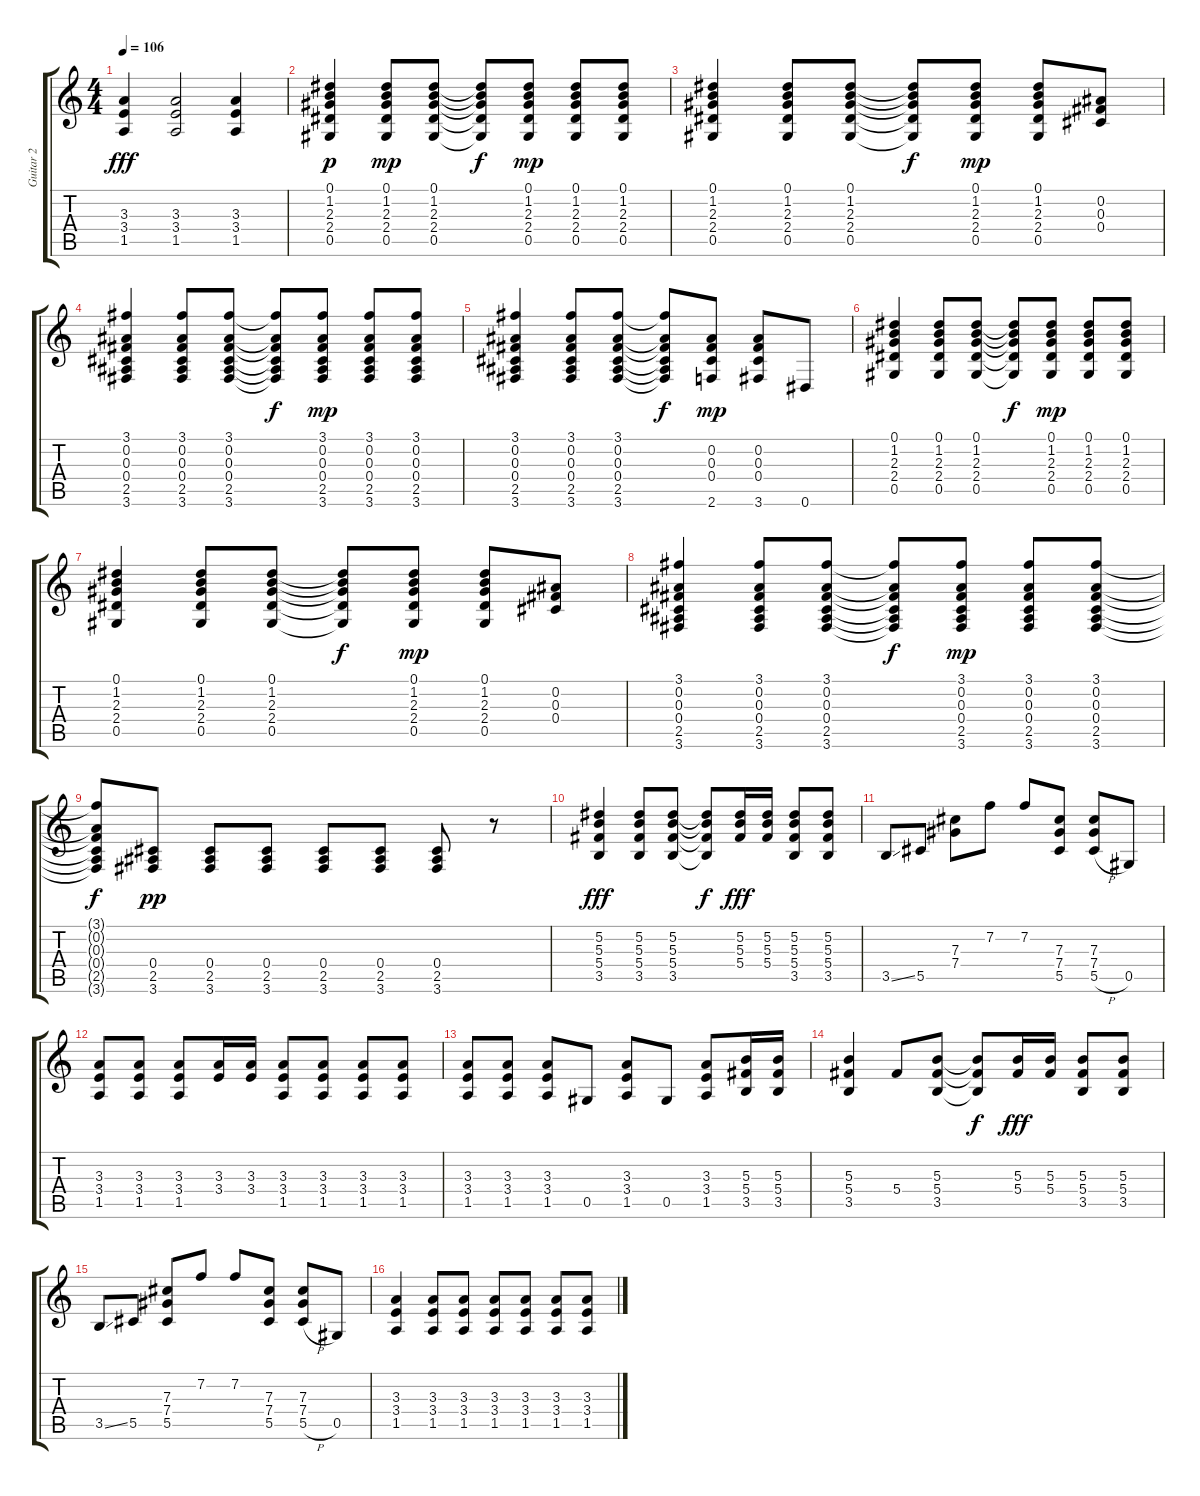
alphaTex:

\track ("Guitar 2" "Guitar 2") {instrument electricguitarclean}
\staff {score tabs}
\tuning (Eb4 Bb3 Gb3 Db3 Ab2 Eb2) {hide}
\ts (4 4)
\tempo 106
\clef g2
\ks c
(3.3 3.4 1.5).4{dy fff} (3.3 3.4 1.5).2 (3.3 3.4 1.5).4 |
(0.1 1.2 2.3 2.4 0.5).4{dy p instrument electricguitarclean} (0.1 1.2 2.3 2.4 0.5).8{dy mp} (0.1 1.2 2.3 2.4 0.5).8 (0.1{t} 1.2{t} 2.3{t} 2.4{t} 0.5{t}).8{dy f} (0.1 1.2 2.3 2.4 0.5).8{dy mp} (0.1 1.2 2.3 2.4 0.5).8 (0.1 1.2 2.3 2.4 0.5).8 |
(0.1 1.2 2.3 2.4 0.5).4 (0.1 1.2 2.3 2.4 0.5).8 (0.1 1.2 2.3 2.4 0.5).8 (0.1{t} 1.2{t} 2.3{t} 2.4{t} 0.5{t}).8{dy f} (0.1 1.2 2.3 2.4 0.5).8{dy mp} (0.1 1.2 2.3 2.4 0.5).8 (0.2 0.3 0.4).8 |
(3.1 0.2 0.3 0.4 2.5 3.6).4 (3.1 0.2 0.3 0.4 2.5 3.6).8 (3.1 0.2 0.3 0.4 2.5 3.6).8 (3.1{t} 0.2{t} 0.3{t} 0.4{t} 2.5{t} 3.6{t}).8{dy f} (3.1 0.2 0.3 0.4 2.5 3.6).8{dy mp} (3.1 0.2 0.3 0.4 2.5 3.6).8 (3.1 0.2 0.3 0.4 2.5 3.6).8 |
(3.1 0.2 0.3 0.4 2.5 3.6).4 (3.1 0.2 0.3 0.4 2.5 3.6).8 (3.1 0.2 0.3 0.4 2.5 3.6).8 (3.1{t} 0.2{t} 0.3{t} 0.4{t} 2.5{t} 3.6{t}).8{dy f} (0.2 0.3 0.4 2.6).8{dy mp} (0.2 0.3 0.4 3.6).8 0.6.8 |
(0.1 1.2 2.3 2.4 0.5).4 (0.1 1.2 2.3 2.4 0.5).8 (0.1 1.2 2.3 2.4 0.5).8 (0.1{t} 1.2{t} 2.3{t} 2.4{t} 0.5{t}).8{dy f} (0.1 1.2 2.3 2.4 0.5).8{dy mp} (0.1 1.2 2.3 2.4 0.5).8 (0.1 1.2 2.3 2.4 0.5).8 |
(0.1 1.2 2.3 2.4 0.5).4 (0.1 1.2 2.3 2.4 0.5).8 (0.1 1.2 2.3 2.4 0.5).8 (0.1{t} 1.2{t} 2.3{t} 2.4{t} 0.5{t}).8{dy f} (0.1 1.2 2.3 2.4 0.5).8{dy mp} (0.1 1.2 2.3 2.4 0.5).8 (0.2 0.3 0.4).8 |
(3.1 0.2 0.3 0.4 2.5 3.6).4 (3.1 0.2 0.3 0.4 2.5 3.6).8 (3.1 0.2 0.3 0.4 2.5 3.6).8 (3.1{t} 0.2{t} 0.3{t} 0.4{t} 2.5{t} 3.6{t}).8{dy f} (3.1 0.2 0.3 0.4 2.5 3.6).8{dy mp} (3.1 0.2 0.3 0.4 2.5 3.6).8 (3.1 0.2 0.3 0.4 2.5 3.6).8 |
(3.1{t} 0.2{t} 0.3{t} 0.4{t} 2.5{t} 3.6{t}).8{dy f} (0.4 2.5 3.6).8{dy pp} (0.4 2.5 3.6).8 (0.4 2.5 3.6).8 (0.4 2.5 3.6).8 (0.4 2.5 3.6).8 (0.4 2.5 3.6).8 r.8 |
(5.2 5.3 5.4 3.5).4{dy fff instrument distortionguitar} (5.2 5.3 5.4 3.5).8 (5.2 5.3 5.4 3.5).8 (5.2{t} 5.3{t} 5.4{t} 3.5{t}).8{dy f} (5.2 5.3 5.4).16{dy fff} (5.2 5.3 5.4).16 (5.2 5.3 5.4 3.5).8 (5.2 5.3 5.4 3.5).8 |
3.5{ss}.8 5.5.8 (7.3 7.4).8 7.2.8 7.2.8 (7.3 7.4 5.5).8 (7.3 7.4 5.5{h}).8 0.5.8 |
(3.3 3.4 1.5).8 (3.3 3.4 1.5).8 (3.3 3.4 1.5).8 (3.3 3.4).16 (3.3 3.4).16 (3.3 3.4 1.5).8 (3.3 3.4 1.5).8 (3.3 3.4 1.5).8 (3.3 3.4 1.5).8 |
(3.3 3.4 1.5).8 (3.3 3.4 1.5).8 (3.3 3.4 1.5).8 0.5.8 (3.3 3.4 1.5).8 0.5.8 (3.3 3.4 1.5).8 (5.3 5.4 3.5).16 (5.3 5.4 3.5).16 |
(5.3 5.4 3.5).4 5.4.8 (5.3 5.4 3.5).8 (5.3{t} 5.4{t} 3.5{t}).8{dy f} (5.3 5.4).16{dy fff} (5.3 5.4).16 (5.3 5.4 3.5).8 (5.3 5.4 3.5).8 |
3.5{ss}.8 5.5.8 (7.3 7.4 5.5).8 7.2.8 7.2.8 (7.3 7.4 5.5).8 (7.3 7.4 5.5{h}).8 0.5.8 |
(3.3 3.4 1.5).4 (3.3 3.4 1.5).8 (3.3 3.4 1.5).8 (3.3 3.4 1.5).8 (3.3 3.4 1.5).8 (3.3 3.4 1.5).8 (3.3 3.4 1.5).8
